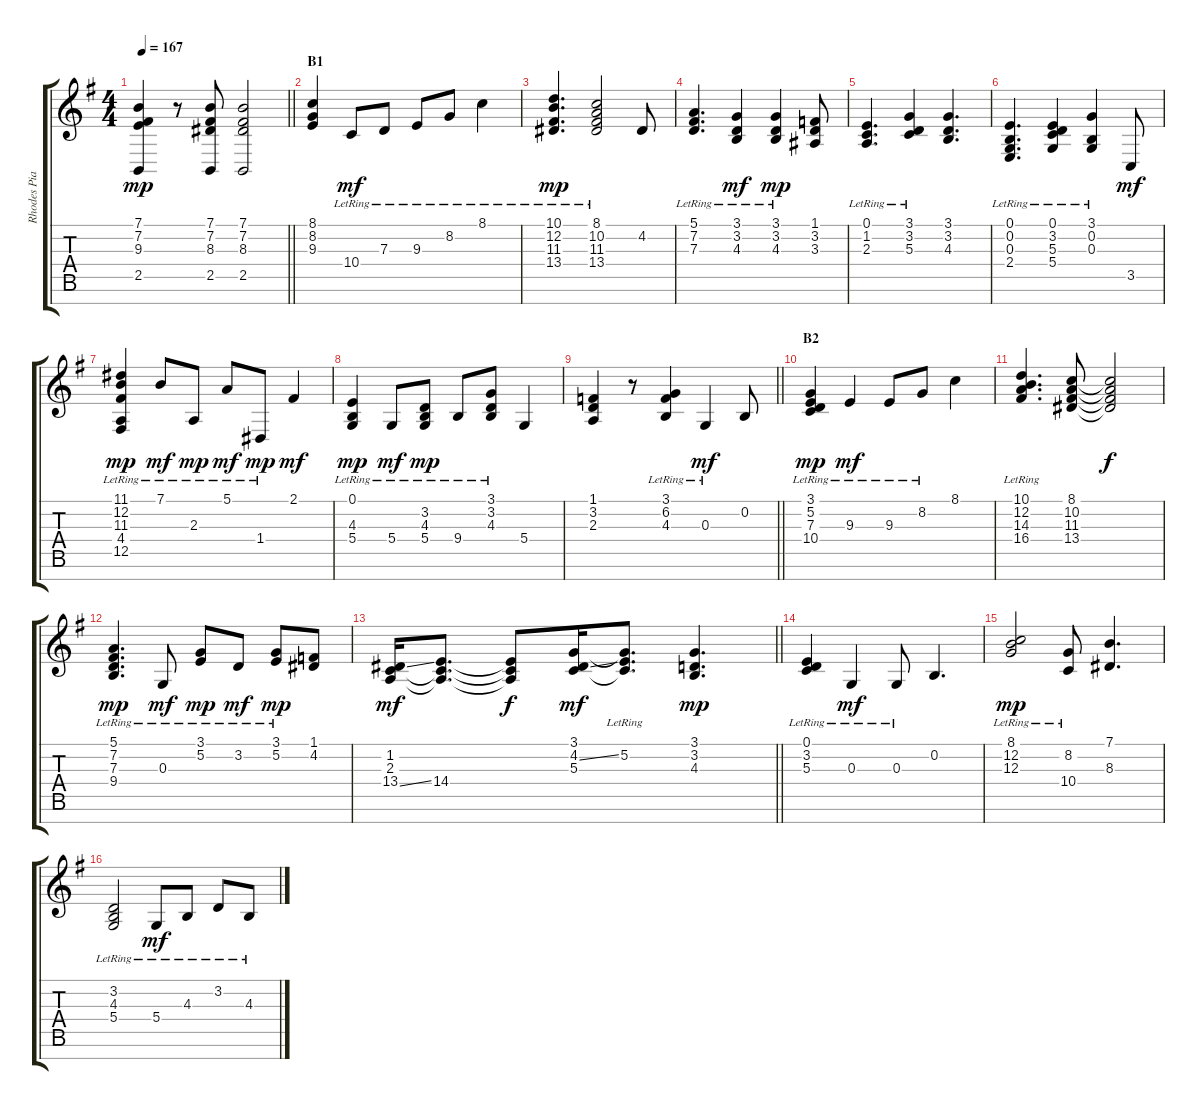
\track ("Rhodes Piano" "Rhodes Pia") {instrument electricpiano1}
\staff {score tabs}
\tuning (E4 B3 G3 D3 A2 E2 B1) {hide}
\ts (4 4)
\tempo 167
\clef g2
\barLineRight lightlight
\ks g
(7.1 7.2 9.3 2.5).4{dy mp} r.8 (7.1 7.2 8.3 2.5).8 (7.1 7.2 8.3 2.5).2 |
\section ("" "B1")
(8.1 8.2 9.3).4 10.4{lr}.8{dy mf} 7.3{lr}.8 9.3{lr}.8 8.2{lr}.8 8.1{lr}.4 |
(10.1{lr} 12.2{lr} 11.3{lr} 13.4{lr}).4{d dy mp} (8.1{lr} 10.2{lr} 11.3{lr} 13.4{lr}).2 4.2.8 |
(5.1{lr} 7.2{lr} 7.3{lr}).4{d} (3.1{lr} 3.2{lr} 4.3{lr}).4{dy mf} (3.1{lr} 3.2{lr} 4.3{lr}).4{dy mp} (1.1 3.2 3.3).8 |
(0.1{lr} 1.2{lr} 2.3).4{d} (3.1{lr} 3.2 5.3{lr}).4 (3.1 3.2 4.3).4{d} |
(0.1 0.2{lr} 0.3{lr} 2.4).4{d} (0.1 3.2{lr} 5.3{lr} 5.4{lr}).4 (3.1 0.2{lr} 0.3{lr}).4 3.5.8{dy mf} |
(11.1{lr} 12.2{lr} 11.3 4.4 12.5).4{dy mp} 7.1{lr}.8{dy mf} 2.3{lr}.8{dy mp} 5.1{lr}.8{dy mf} 1.4{lr}.8{dy mp} 2.1.4{dy mf} |
(0.1{lr} 4.3{lr} 5.4{lr}).4{dy mp} 5.4{lr}.8{dy mf} (3.2{lr} 4.3{lr} 5.4{lr}).8{dy mp} 9.4{lr}.8 (3.1{lr} 3.2{lr} 4.3{lr}).8 5.4.4 |
\barLineRight lightlight
(1.1 3.2 2.3).4 r.8 (3.1{lr} 6.2{lr} 4.3{lr}).4 0.3{lr}.4{dy mf} 0.2.8 |
\section ("" "B2")
(3.1{lr} 5.2{lr} 7.3{lr} 10.4{lr}).4{dy mp} 9.3{lr}.4{dy mf} 9.3{lr}.8 8.2{lr}.8 8.1.4 |
(10.1{lr} 12.2{lr} 14.3{lr} 16.4{lr}).4{d} (8.1 10.2 11.3 13.4).8 (8.1{t} 10.2{t} 11.3{t} 13.4{t}).2{dy f} |
(5.1{lr} 7.2{lr} 7.3{lr} 9.4{lr}).4{d dy mp} 0.3{lr}.8{dy mf} (3.1{lr} 5.2{lr}).8{dy mp} 3.2{lr}.8{dy mf} (3.1{lr} 5.2{lr}).8{dy mp} (1.1 4.2).8 |
\barLineRight lightlight
(1.2 2.3 13.4{ss}).16{dy mf} (1.2{t} 2.3{t} 14.4).8{d} (1.2{t} 2.3{t} 14.4{t}).8{dy f} (3.1 4.2{ss} 5.3).16{dy mf} (3.1{t} 5.2{lr} 5.3{t}).8{d} (3.1 3.2 4.3).4{d dy mp} |
(0.1{lr} 3.2{lr} 5.3{lr}).4 0.3{lr}.4{dy mf} 0.3{lr}.8 0.2.4{d} |
(8.1{lr} 12.2{lr} 12.3{lr}).2{dy mp} (8.2{lr} 10.4{lr}).8 (7.1 8.3).4{d} |
(3.2{lr} 4.3{lr} 5.4{lr}).2 5.4{lr}.8{dy mf} 4.3{lr}.8 3.2{lr}.8 4.3{lr}.8
